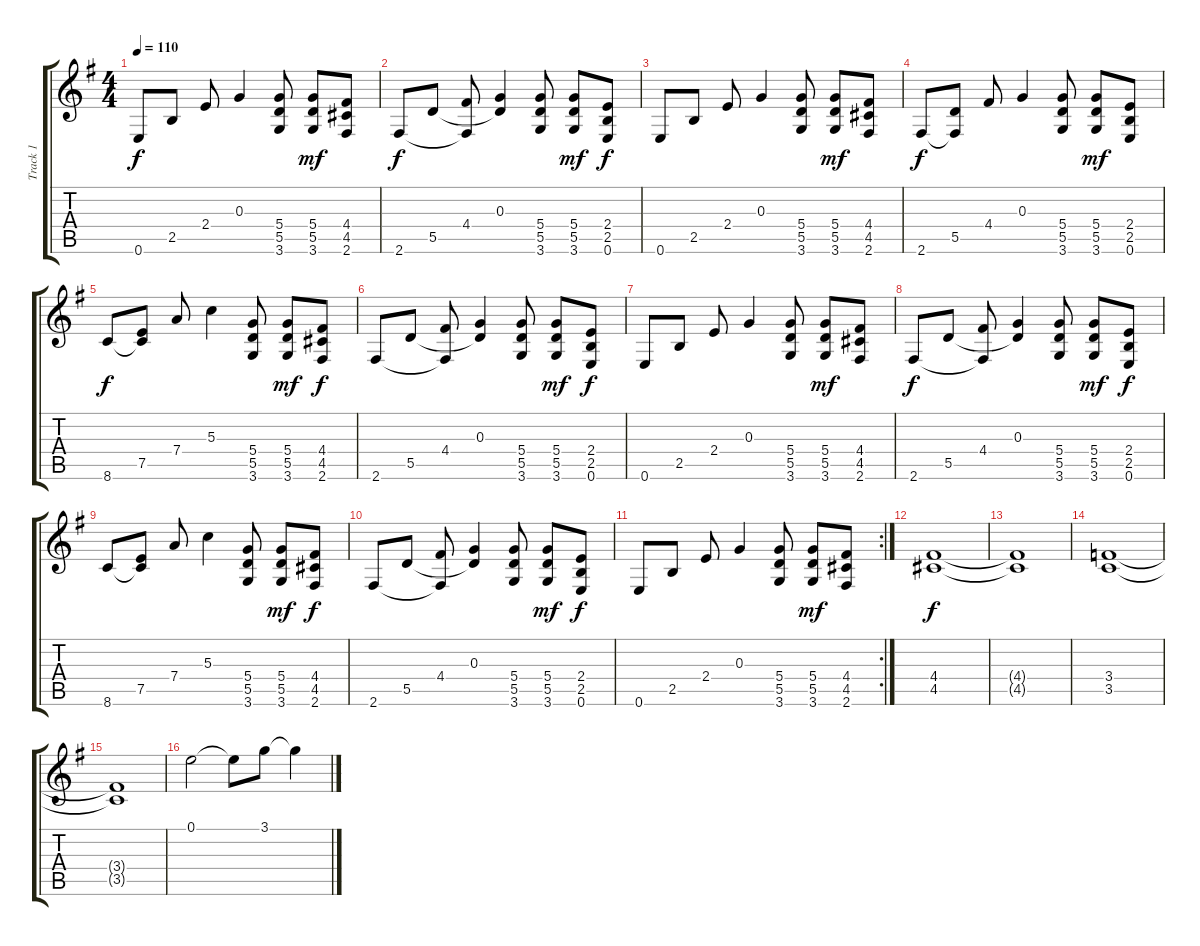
\track ("Track 1" "Track 1") {instrument overdrivenguitar}
\staff {score tabs}
\tuning (E4 B3 G3 D3 A2 E2) {hide}
\ts (4 4)
\tempo 110
\clef g2
\ks eminor
0.6.8{dy f} 2.5.8 2.4.8 0.3.4 (5.4 5.5 3.6).8 (5.4 5.5 3.6).8{dy mf} (4.4 4.5 2.6).8 |
2.6.8{dy f} 5.5.8 (4.4 2.6{t}).8 (0.3 5.5{t}).4 (5.4 5.5 3.6).8 (5.4 5.5 3.6).8{dy mf} (2.4 2.5 0.6).8{dy f} |
0.6.8 2.5.8 2.4.8 0.3.4 (5.4 5.5 3.6).8 (5.4 5.5 3.6).8{dy mf} (4.4 4.5 2.6).8 |
2.6.8{dy f} (5.5 2.6{t}).8 4.4.8 0.3.4 (5.4 5.5 3.6).8 (5.4 5.5 3.6).8{dy mf} (2.4 2.5 0.6).8 |
8.6.8{dy f} (7.5 8.6{t}).8 7.4.8 5.3.4 (5.4 5.5 3.6).8 (5.4 5.5 3.6).8{dy mf} (4.4 4.5 2.6).8{dy f} |
2.6.8 5.5.8 (4.4 2.6{t}).8 (0.3 5.5{t}).4 (5.4 5.5 3.6).8 (5.4 5.5 3.6).8{dy mf} (2.4 2.5 0.6).8{dy f} |
0.6.8 2.5.8 2.4.8 0.3.4 (5.4 5.5 3.6).8 (5.4 5.5 3.6).8{dy mf} (4.4 4.5 2.6).8 |
2.6.8{dy f} 5.5.8 (4.4 2.6{t}).8 (0.3 5.5{t}).4 (5.4 5.5 3.6).8 (5.4 5.5 3.6).8{dy mf} (2.4 2.5 0.6).8{dy f} |
8.6.8 (7.5 8.6{t}).8 7.4.8 5.3.4 (5.4 5.5 3.6).8 (5.4 5.5 3.6).8{dy mf} (4.4 4.5 2.6).8{dy f} |
2.6.8 5.5.8 (4.4 2.6{t}).8 (0.3 5.5{t}).4 (5.4 5.5 3.6).8 (5.4 5.5 3.6).8{dy mf} (2.4 2.5 0.6).8{dy f} |
\rc 2
0.6.8 2.5.8 2.4.8 0.3.4 (5.4 5.5 3.6).8 (5.4 5.5 3.6).8{dy mf} (4.4 4.5 2.6).8 |
(4.4 4.5).1{dy f} |
(4.4{t} 4.5{t}).1 |
(3.4 3.5).1 |
(3.4{t} 3.5{t}).1 |
0.1.2 0.1{t}.8 3.1.8 3.1{t}.4
